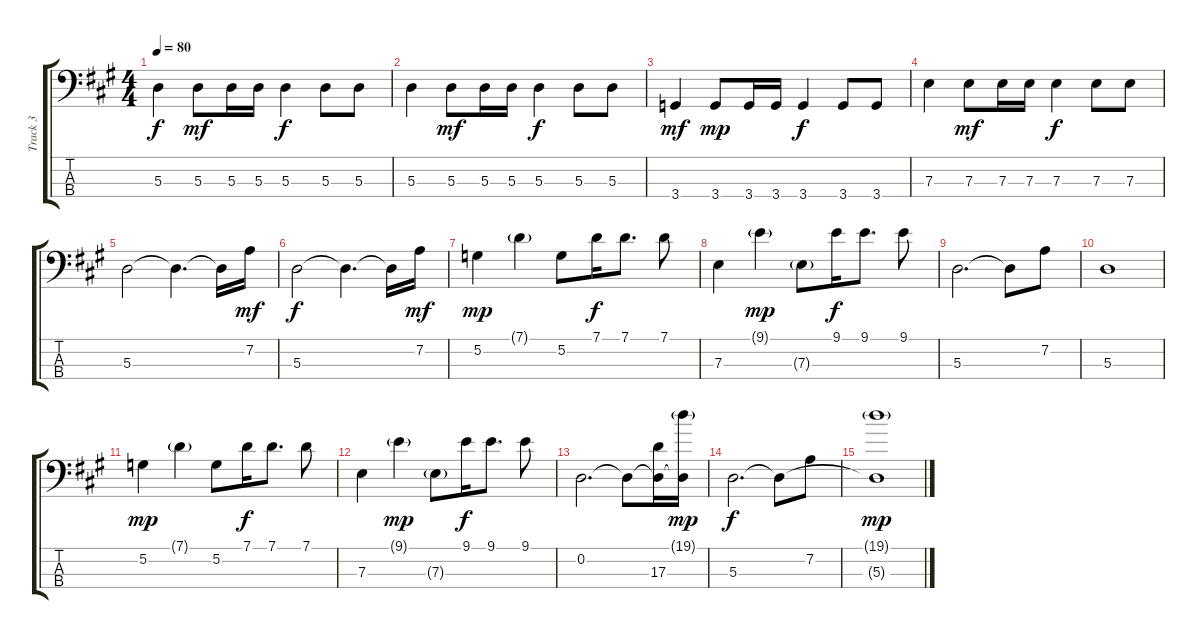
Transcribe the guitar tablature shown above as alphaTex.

\track ("Track 3" "Track 3") {instrument electricbassfinger}
\staff {score tabs}
\tuning (G2 D2 A1 E1) {hide}
\ts (4 4)
\tempo 80
\clef f4
\ks a
5.3.4{dy f} 5.3.8{dy mf} 5.3.16 5.3.16 5.3.4{dy f} 5.3.8 5.3.8 |
5.3.4 5.3.8{dy mf} 5.3.16 5.3.16 5.3.4{dy f} 5.3.8 5.3.8 |
3.4.4{dy mf} 3.4.8{dy mp} 3.4.16 3.4.16 3.4.4{dy f} 3.4.8 3.4.8 |
7.3.4 7.3.8{dy mf} 7.3.16 7.3.16 7.3.4{dy f} 7.3.8 7.3.8 |
5.3.2 5.3{t}.4{d} 5.3{t}.16 7.2.16{dy mf} |
5.3.2{dy f} 5.3{t}.4{d} 5.3{t}.16 7.2.16{dy mf} |
5.2.4{dy mp} 7.1{g}.4 5.2.8 7.1.16{dy f} 7.1.8{d} 7.1.8 |
7.3.4 9.1{g}.4{dy mp} 7.3{g}.8 9.1.16{dy f} 9.1.8{d} 9.1.8 |
5.3.2{d} 5.3{t}.8 7.2.8 |
5.3.1 |
5.2.4{dy mp} 7.1{g}.4 5.2.8 7.1.16{dy f} 7.1.8{d} 7.1.8 |
7.3.4 9.1{g}.4{dy mp} 7.3{g}.8 9.1.16{dy f} 9.1.8{d} 9.1.8 |
0.2.2{d} 0.2{t}.8 (0.2{t} 17.3).16 (19.1{g} 0.2{t}).16{dy mp} |
5.3.2{d dy f} 5.3{t}.8 7.2.8 |
(19.1{g} 5.3{t}).1{dy mp}
